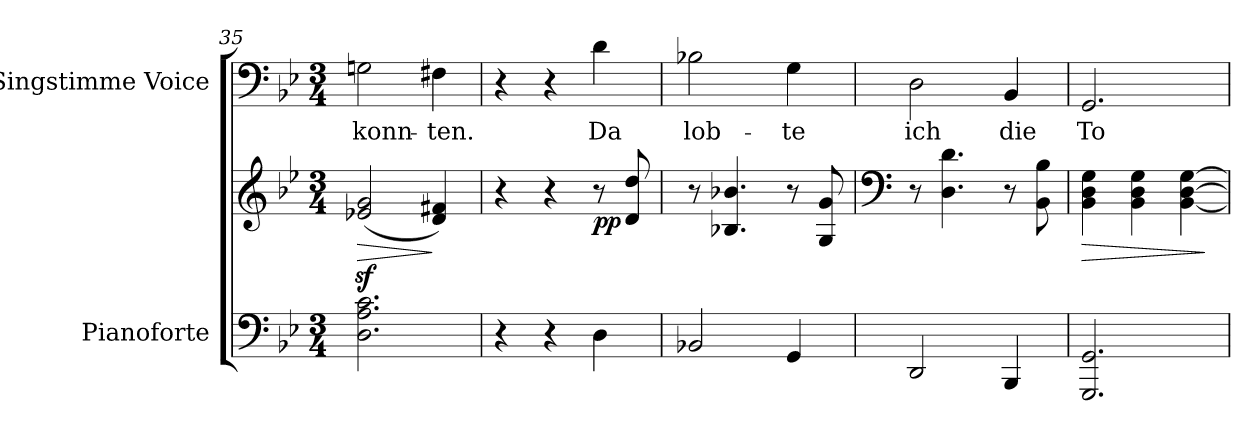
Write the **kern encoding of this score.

**kern	**kern	**dynam	**kern	**text
*part2	*part2	*part2	*part1	*part1
*staff3	*staff2	*staff2/3	*staff1	*staff1
*I"Pianoforte	*	*	*I"Singstimme Voice	*
*I'Pno	*	*	*	*
*clefF4	*clefG2	*	*clefF4	*
*k[b-e-]	*k[b-e-]	*	*k[b-e-]	*
*M3/4	*M3/4	*	*M3/4	*
=35	=35	=35	=35	=35
!	!	!LO:HP:b	!	!LO:LY:b
2.D\ 2.A\ 2.c\	(>2e-X/z< 2g/z<	>	2Gn\	konn-
!	!	!	!	!LO:LY:b
.	4d/ 4f#X/)	]	4F#X\	-ten.
=36	=36	=36	=36	=36
4r	4r	.	4r	.
4r	4r	.	4r	.
!	!	!LO:DY:b	!	!LO:LY:b
4D\	8r	pp	4d\	Da
.	8d/ 8dd/	.	.	.
=37	=37	=37	=37	=37
!	!	!	!	!LO:LY:b
2BB-X/	8r	.	2B-X\	lob-
.	4.B-X/ 4.b-X/	.	.	.
!	!	!	!	!LO:LY:b
4GG/	8r	.	4G\	-te
.	8G/ 8g/	.	.	.
=38	=38	=38	=38	=38
*	*clefF4	*	*	*
!	!	!	!	!LO:LY:b
2DD/	8r	.	2D\	ich
.	4.D\ 4.d\	.	.	.
!	!	!	!	!LO:LY:b
4BBB-/	8r	.	4BB-/	die
.	8BB-\ 8B-\	.	.	.
=39	=39	=39	=39	=39
!	!	!LO:HP:b	!	!LO:LY:b
2.GGG/ 2.GG/	4BB-\ 4D\ 4G\	>	2.GG/	To-
.	4BB-\ 4D\ 4G\	.	.	.
.	[4BB-\ [4D\ [4G\	.	.	.
.	.	]	.	.
=	=	=	=	=
*-	*-	*-	*-	*-
